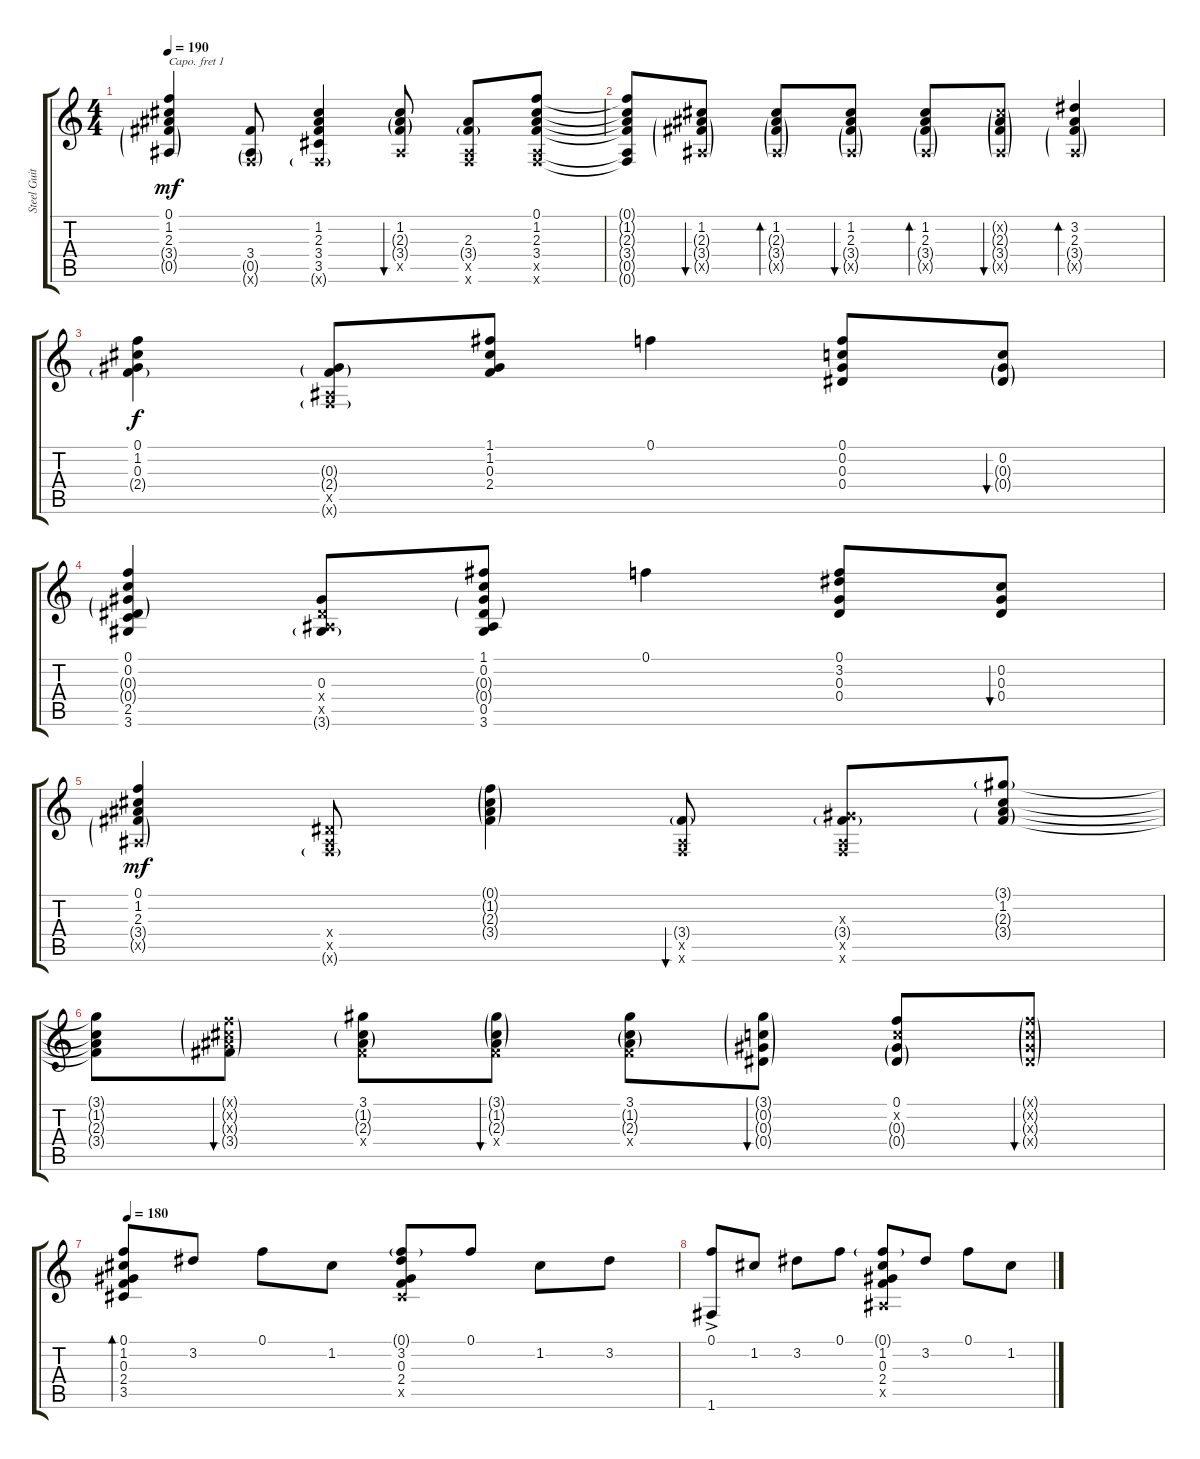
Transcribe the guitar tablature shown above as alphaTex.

\track ("Steel Guitar" "Steel Guit") {instrument acousticguitarsteel}
\staff {score tabs}
\capo 1
\tuning (E4 B3 G3 D3 A2 E2) {hide}
\ts (4 4)
\tempo 190
\clef g2
\ks c
(0.1 1.2 2.3 3.4{g} 0.5{g}).4{dy mf} (3.4 0.5{g} 0.6{g x}).8 (1.2 2.3 3.4 3.5 0.6{g x}).4 (1.2 2.3{g} 3.4{g} 0.5{x}).8{bu 30} (2.3 3.4{g} 0.5{x} 0.6{x}).8 (0.1 1.2 2.3 3.4 0.5{x} 0.6{x}).8 |
(0.1{t} 1.2{t} 2.3{t} 3.4{t} 0.5{t} 0.6{t}).8 (1.2 2.3{g} 3.4{g} 0.5{g x}).8{bu 30} (1.2 2.3{g} 3.4{g} 0.5{g x}).8{bd 30} (1.2 2.3 3.4{g} 0.5{g x}).8{bu 30} (1.2 2.3 3.4{g} 0.5{g x}).8{bd 30} (1.2{g x} 2.3{g} 3.4{g} 0.5{g x}).8{bu 30} (3.2 2.3 3.4{g} 0.5{g x}).4{bd 30} |
(0.1 1.2 0.3 2.4{g}).4{dy f} (0.3{g} 2.4{g} 0.5{x} 0.6{g x}).8 (1.1 1.2 0.3 2.4).8 0.1.4 (0.1 0.2 0.3 0.4).8 (0.2 0.3{g} 0.4{g}).8{bu 30} |
(0.1 0.2 0.3{g} 0.4{g} 2.5 3.6).4 (0.3 0.4{x} 0.5{x} 3.6{g}).8 (1.1 0.2 0.3{g} 0.4{g} 0.5 3.6).8 0.1.4 (0.1 3.2 0.3 0.4).8 (0.2 0.3 0.4).8{bu 30} |
(0.1 1.2 2.3 3.4{g} 0.5{g x}).4{dy mf} (0.4{x} 0.5{x} 0.6{g x}).8 (0.1{g} 1.2{g} 2.3{g} 3.4{g}).4 (3.4{g} 0.5{x} 0.6{x}).8{bu 30} (0.3{x} 3.4{g} 0.5{x} 0.6{x}).8 (3.1{g} 1.2 2.3{g} 3.4{g}).8 |
(3.1{t} 1.2{t} 2.3{t} 3.4{t}).8 (0.1{g x} 1.2{g x} 2.3{g x} 3.4{g}).8{bu 30} (3.1 1.2{g} 2.3{g} 3.4{x}).8 (3.1{g} 1.2{g} 2.3{g} 3.4{x}).8{bu 30} (3.1 1.2{g} 2.3{g} 3.4{x}).8 (3.1{g} 0.2{g} 0.3{g} 0.4{g}).8{bu 30} (0.1 0.2{x} 0.3{g} 0.4{g}).8 (0.1{g x} 0.2{g x} 0.3{g x} 0.4{g x}).8{bu 30} |
\tempo 180
(0.1 1.2 0.3 2.4 3.5).8{bd 30} 3.2.8 0.1.8 1.2.8 (0.1{g} 3.2 0.3 2.4 3.5{x}).8 0.1.8 1.2.8 3.2.8 |
(0.1 1.6{ac}).8 1.2.8 3.2.8 0.1.8 (0.1{g} 1.2 0.3 2.4 0.5{x}).8 3.2.8 0.1.8 1.2.8
